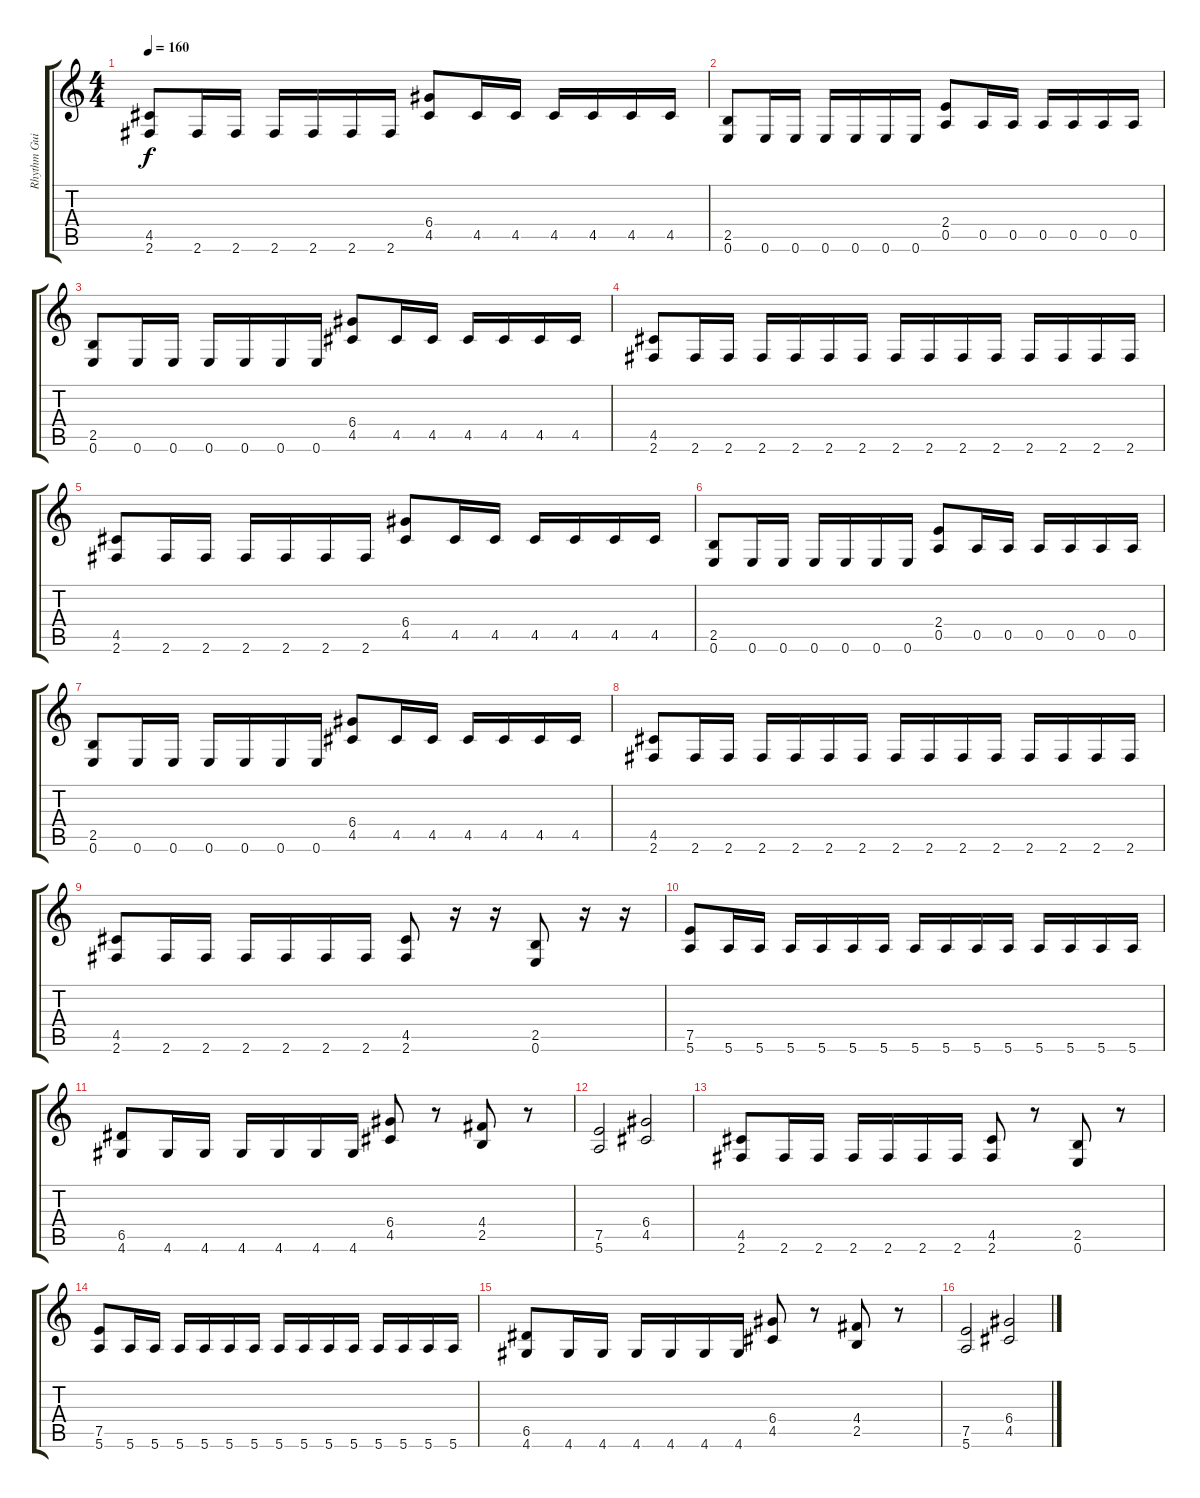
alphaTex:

\track ("Rhythm Guitar" "Rhythm Gui") {instrument distortionguitar}
\staff {score tabs}
\tuning (E4 B3 G3 D3 A2 E2) {hide}
\ts (4 4)
\tempo 160
\clef g2
\ks c
(4.5 2.6).8{dy f} 2.6.16 2.6.16 2.6.16 2.6.16 2.6.16 2.6.16 (6.4 4.5).8 4.5.16 4.5.16 4.5.16 4.5.16 4.5.16 4.5.16 |
(2.5 0.6).8 0.6.16 0.6.16 0.6.16 0.6.16 0.6.16 0.6.16 (2.4 0.5).8 0.5.16 0.5.16 0.5.16 0.5.16 0.5.16 0.5.16 |
(2.5 0.6).8 0.6.16 0.6.16 0.6.16 0.6.16 0.6.16 0.6.16 (6.4 4.5).8 4.5.16 4.5.16 4.5.16 4.5.16 4.5.16 4.5.16 |
(4.5 2.6).8 2.6.16 2.6.16 2.6.16 2.6.16 2.6.16 2.6.16 2.6.16 2.6.16 2.6.16 2.6.16 2.6.16 2.6.16 2.6.16 2.6.16 |
(4.5 2.6).8 2.6.16 2.6.16 2.6.16 2.6.16 2.6.16 2.6.16 (6.4 4.5).8 4.5.16 4.5.16 4.5.16 4.5.16 4.5.16 4.5.16 |
(2.5 0.6).8 0.6.16 0.6.16 0.6.16 0.6.16 0.6.16 0.6.16 (2.4 0.5).8 0.5.16 0.5.16 0.5.16 0.5.16 0.5.16 0.5.16 |
(2.5 0.6).8 0.6.16 0.6.16 0.6.16 0.6.16 0.6.16 0.6.16 (6.4 4.5).8 4.5.16 4.5.16 4.5.16 4.5.16 4.5.16 4.5.16 |
(4.5 2.6).8 2.6.16 2.6.16 2.6.16 2.6.16 2.6.16 2.6.16 2.6.16 2.6.16 2.6.16 2.6.16 2.6.16 2.6.16 2.6.16 2.6.16 |
(4.5 2.6).8 2.6.16 2.6.16 2.6.16 2.6.16 2.6.16 2.6.16 (4.5 2.6).8 r.16 r.16 (2.5 0.6).8 r.16 r.16 |
(7.5 5.6).8 5.6.16 5.6.16 5.6.16 5.6.16 5.6.16 5.6.16 5.6.16 5.6.16 5.6.16 5.6.16 5.6.16 5.6.16 5.6.16 5.6.16 |
(6.5 4.6).8 4.6.16 4.6.16 4.6.16 4.6.16 4.6.16 4.6.16 (6.4 4.5).8 r.8 (4.4 2.5).8 r.8 |
(7.5 5.6).2 (6.4 4.5).2 |
(4.5 2.6).8 2.6.16 2.6.16 2.6.16 2.6.16 2.6.16 2.6.16 (4.5 2.6).8 r.8 (2.5 0.6).8 r.8 |
(7.5 5.6).8 5.6.16 5.6.16 5.6.16 5.6.16 5.6.16 5.6.16 5.6.16 5.6.16 5.6.16 5.6.16 5.6.16 5.6.16 5.6.16 5.6.16 |
(6.5 4.6).8 4.6.16 4.6.16 4.6.16 4.6.16 4.6.16 4.6.16 (6.4 4.5).8 r.8 (4.4 2.5).8 r.8 |
(7.5 5.6).2 (6.4 4.5).2
